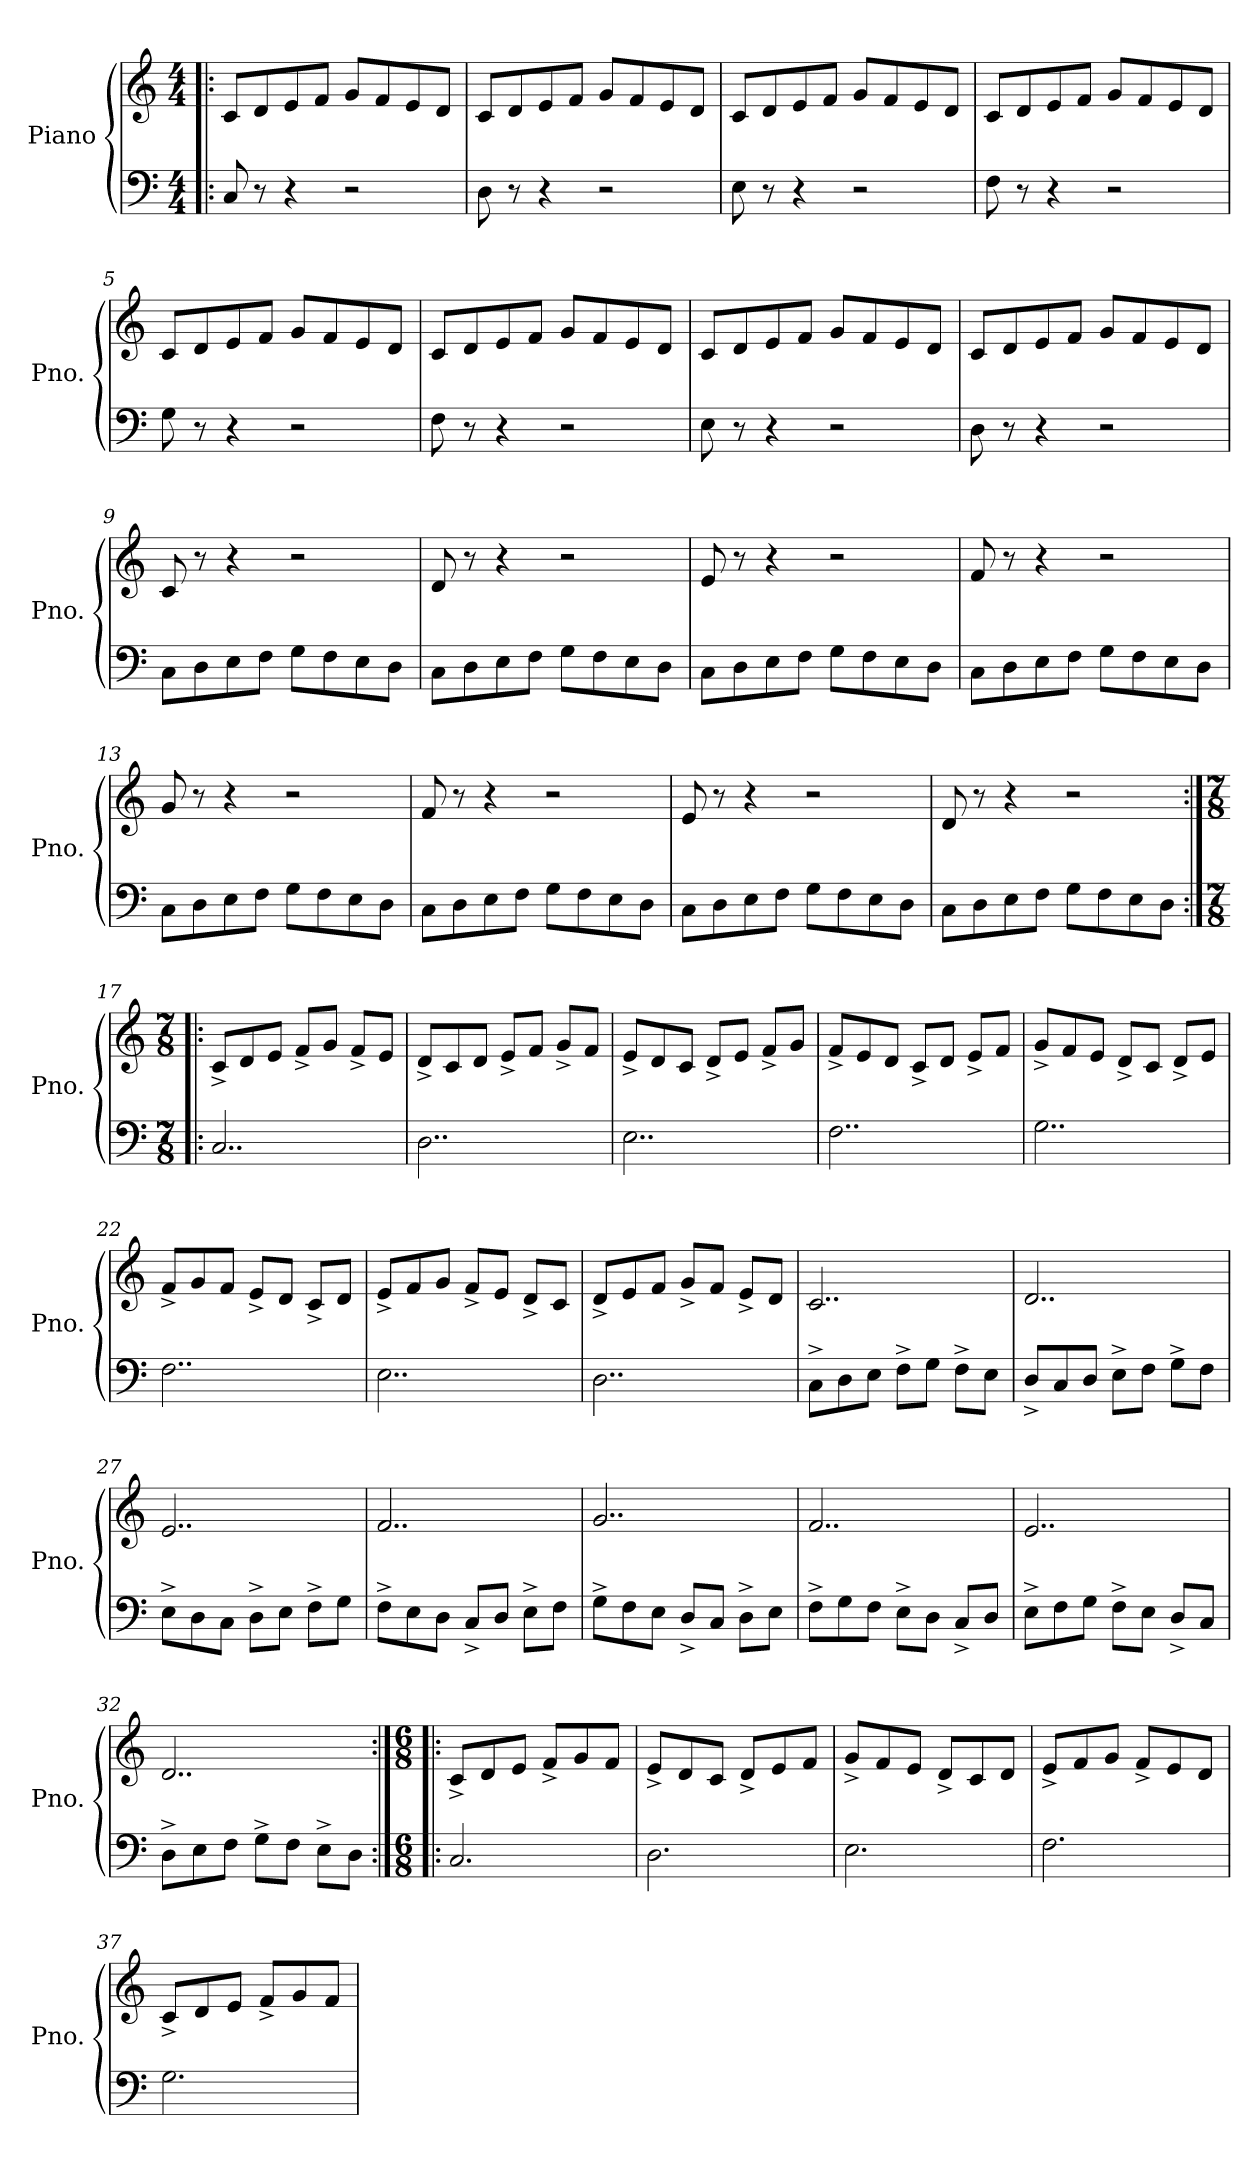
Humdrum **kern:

**kern	**kern
*part1	*part1
*staff2	*staff1
*I"Piano	*
*I'Pno.	*
*clefF4	*clefG2
*k[]	*k[]
*M4/4	*M4/4
=1!|:	=1!|:
8C/	8c/L
8r	8d/
4r	8e/
.	8f/J
2r	8g/L
.	8f/
.	8e/
.	8d/J
=2	=2
8D\	8c/L
8r	8d/
4r	8e/
.	8f/J
2r	8g/L
.	8f/
.	8e/
.	8d/J
=3	=3
8E\	8c/L
8r	8d/
4r	8e/
.	8f/J
2r	8g/L
.	8f/
.	8e/
.	8d/J
=4	=4
8F\	8c/L
8r	8d/
4r	8e/
.	8f/J
2r	8g/L
.	8f/
.	8e/
.	8d/J
!!LO:LB:g=z
=5	=5
8G\	8c/L
8r	8d/
4r	8e/
.	8f/J
2r	8g/L
.	8f/
.	8e/
.	8d/J
=6	=6
8F\	8c/L
8r	8d/
4r	8e/
.	8f/J
2r	8g/L
.	8f/
.	8e/
.	8d/J
=7	=7
8E\	8c/L
8r	8d/
4r	8e/
.	8f/J
2r	8g/L
.	8f/
.	8e/
.	8d/J
=8	=8
8D\	8c/L
8r	8d/
4r	8e/
.	8f/J
2r	8g/L
.	8f/
.	8e/
.	8d/J
=9	=9
8C\L	8c/
8D\	8r
8E\	4r
8F\J	.
8G\L	2r
8F\	.
8E\	.
8D\J	.
!!LO:LB:g=z
=10	=10
8C\L	8d/
8D\	8r
8E\	4r
8F\J	.
8G\L	2r
8F\	.
8E\	.
8D\J	.
=11	=11
8C\L	8e/
8D\	8r
8E\	4r
8F\J	.
8G\L	2r
8F\	.
8E\	.
8D\J	.
=12	=12
8C\L	8f/
8D\	8r
8E\	4r
8F\J	.
8G\L	2r
8F\	.
8E\	.
8D\J	.
=13	=13
8C\L	8g/
8D\	8r
8E\	4r
8F\J	.
8G\L	2r
8F\	.
8E\	.
8D\J	.
!!LO:LB:g=z
=14	=14
8C\L	8f/
8D\	8r
8E\	4r
8F\J	.
8G\L	2r
8F\	.
8E\	.
8D\J	.
=15	=15
8C\L	8e/
8D\	8r
8E\	4r
8F\J	.
8G\L	2r
8F\	.
8E\	.
8D\J	.
=16	=16
8C\L	8d/
8D\	8r
8E\	4r
8F\J	.
8G\L	2r
8F\	.
8E\	.
8D\J	.
=17:|!|:	=17:|!|:
*M7/8	*M7/8
2..C/	8c^/L
.	8d/
.	8e/J
.	8f^/L
.	8g/J
.	8f^/L
.	8e/J
!!LO:LB:g=z
=18	=18
2..D\	8d^/L
.	8c/
.	8d/J
.	8e^/L
.	8f/J
.	8g^/L
.	8f/J
=19	=19
2..E\	8e^/L
.	8d/
.	8c/J
.	8d^/L
.	8e/J
.	8f^/L
.	8g/J
=20	=20
2..F\	8f^/L
.	8e/
.	8d/J
.	8c^/L
.	8d/J
.	8e^/L
.	8f/J
=21	=21
2..G\	8g^/L
.	8f/
.	8e/J
.	8d^/L
.	8c/J
.	8d^/L
.	8e/J
=22	=22
2..F\	8f^/L
.	8g/
.	8f/J
.	8e^/L
.	8d/J
.	8c^/L
.	8d/J
!!LO:LB:g=z
=23	=23
2..E\	8e^/L
.	8f/
.	8g/J
.	8f^/L
.	8e/J
.	8d^/L
.	8c/J
=24	=24
2..D\	8d^/L
.	8e/
.	8f/J
.	8g^/L
.	8f/J
.	8e^/L
.	8d/J
=25	=25
8C^\L	2..c/
8D\	.
8E\J	.
8F^\L	.
8G\J	.
8F^\L	.
8E\J	.
=26	=26
8D^/L	2..d/
8C/	.
8D/J	.
8E^\L	.
8F\J	.
8G^\L	.
8F\J	.
=27	=27
8E^\L	2..e/
8D\	.
8C\J	.
8D^\L	.
8E\J	.
8F^\L	.
8G\J	.
!!LO:PB:g=z
=28	=28
8F^\L	2..f/
8E\	.
8D\J	.
8C^/L	.
8D/J	.
8E^\L	.
8F\J	.
=29	=29
8G^\L	2..g/
8F\	.
8E\J	.
8D^/L	.
8C/J	.
8D^\L	.
8E\J	.
=30	=30
8F^\L	2..f/
8G\	.
8F\J	.
8E^\L	.
8D\J	.
8C^/L	.
8D/J	.
=31	=31
8E^\L	2..e/
8F\	.
8G\J	.
8F^\L	.
8E\J	.
8D^/L	.
8C/J	.
=32	=32
8D^\L	2..d/
8E\	.
8F\J	.
8G^\L	.
8F\J	.
8E^\L	.
8D\J	.
!!LO:LB:g=z
=33:|!|:	=33:|!|:
*M6/8	*M6/8
2.C/	8c^/L
.	8d/
.	8e/J
.	8f^/L
.	8g/
.	8f/J
=34	=34
2.D\	8e^/L
.	8d/
.	8c/J
.	8d^/L
.	8e/
.	8f/J
=35	=35
2.E\	8g^/L
.	8f/
.	8e/J
.	8d^/L
.	8c/
.	8d/J
=36	=36
2.F\	8e^/L
.	8f/
.	8g/J
.	8f^/L
.	8e/
.	8d/J
=37	=37
2.G\	8c^/L
.	8d/
.	8e/J
.	8f^/L
.	8g/
.	8f/J
=	=
*-	*-
